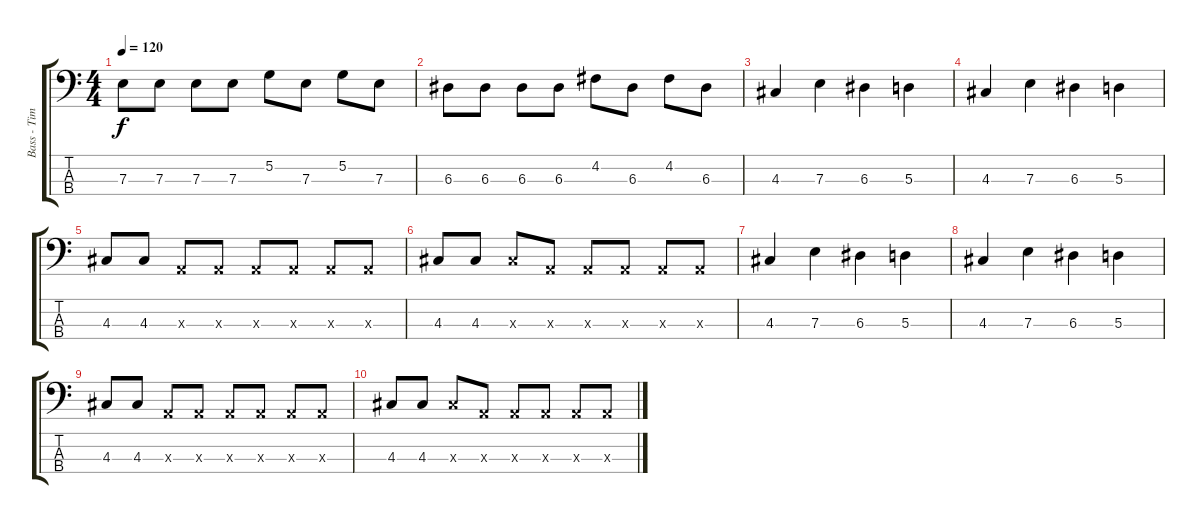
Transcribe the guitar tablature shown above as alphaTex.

\track ("Bass - Tim Hansen Grabber" "Bass - Tim") {instrument electricbasspick}
\staff {score tabs}
\tuning (G2 D2 A1 E1) {hide}
\ts (4 4)
\tempo 120
\clef f4
\ks c
7.3.8{dy f} 7.3.8 7.3.8 7.3.8 5.2.8 7.3.8 5.2.8 7.3.8 |
6.3.8 6.3.8 6.3.8 6.3.8 4.2.8 6.3.8 4.2.8 6.3.8 |
4.3.4 7.3.4 6.3.4 5.3.4 |
4.3.4 7.3.4 6.3.4 5.3.4 |
4.3.8 4.3.8 0.3{x}.8 0.3{x}.8 0.3{x}.8 0.3{x}.8 0.3{x}.8 0.3{x}.8 |
4.3.8 4.3.8 4.3{x}.8 0.3{x}.8 0.3{x}.8 0.3{x}.8 0.3{x}.8 0.3{x}.8 |
4.3.4 7.3.4 6.3.4 5.3.4 |
4.3.4 7.3.4 6.3.4 5.3.4 |
4.3.8 4.3.8 0.3{x}.8 0.3{x}.8 0.3{x}.8 0.3{x}.8 0.3{x}.8 0.3{x}.8 |
4.3.8 4.3.8 4.3{x}.8 0.3{x}.8 0.3{x}.8 0.3{x}.8 0.3{x}.8 0.3{x}.8
